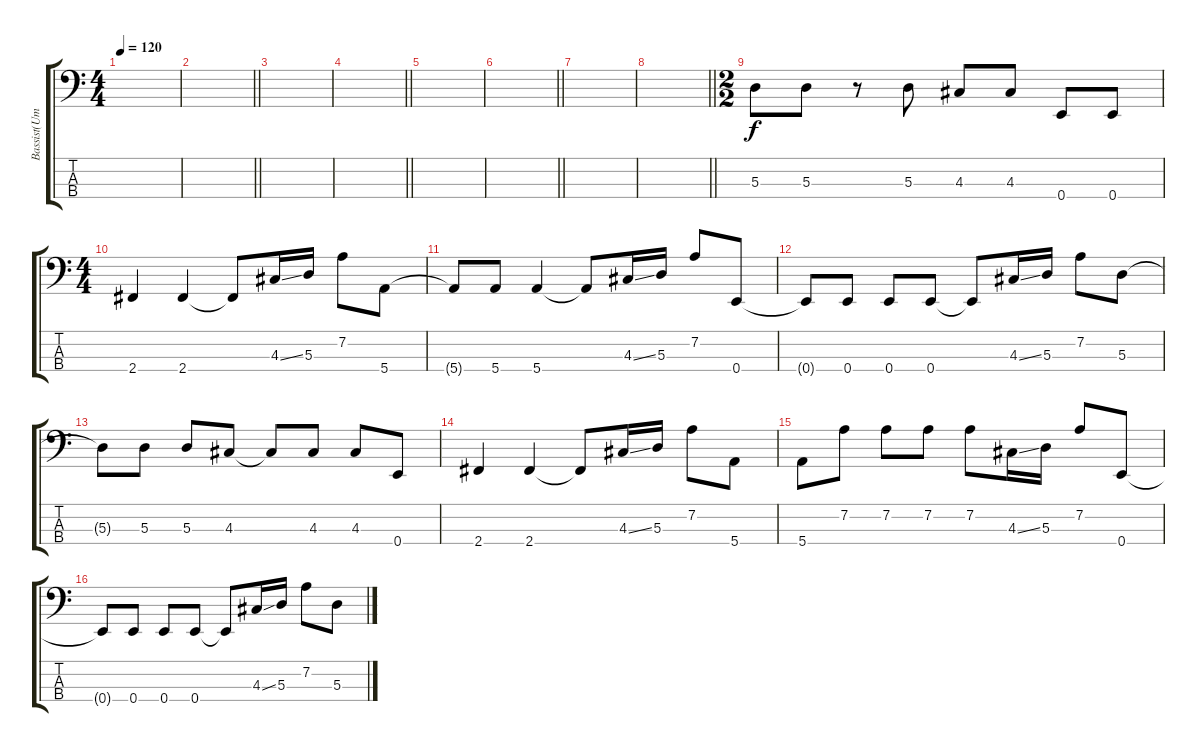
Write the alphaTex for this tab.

\track ("Bassist(Umesh)" "Bassist(Um") {instrument slapbass1}
\staff {score tabs}
\tuning (G2 D2 A1 E1) {hide}
\ts (4 4)
\tempo 120
\clef f4
\ks c
|
\barLineRight lightlight
|
|
\barLineRight lightlight
|
|
\barLineRight lightlight
|
|
\barLineRight lightlight
|
\ts (2 2)
5.3.8{dy f} 5.3.8 r.8 5.3.8 4.3.8 4.3.8 0.4.8 0.4.8 |
\ts (4 4)
2.4.4 2.4.4 2.4{t}.8 4.3{ss}.16 5.3.16 7.2.8 5.4.8 |
5.4{t}.8 5.4.8 5.4.4 5.4{t}.8 4.3{ss}.16 5.3.16 7.2.8 0.4.8 |
0.4{t}.8 0.4.8 0.4.8 0.4.8 0.4{t}.8 4.3{ss}.16 5.3.16 7.2.8 5.3.8 |
5.3{t}.8 5.3.8 5.3.8 4.3.8 4.3{t}.8 4.3.8 4.3.8 0.4.8 |
2.4.4 2.4.4 2.4{t}.8 4.3{ss}.16 5.3.16 7.2.8 5.4.8 |
5.4.8 7.2.8 7.2.8 7.2.8 7.2.8 4.3{ss}.16 5.3.16 7.2.8 0.4.8 |
0.4{t}.8 0.4.8 0.4.8 0.4.8 0.4{t}.8 4.3{ss}.16 5.3.16 7.2.8 5.3.8
